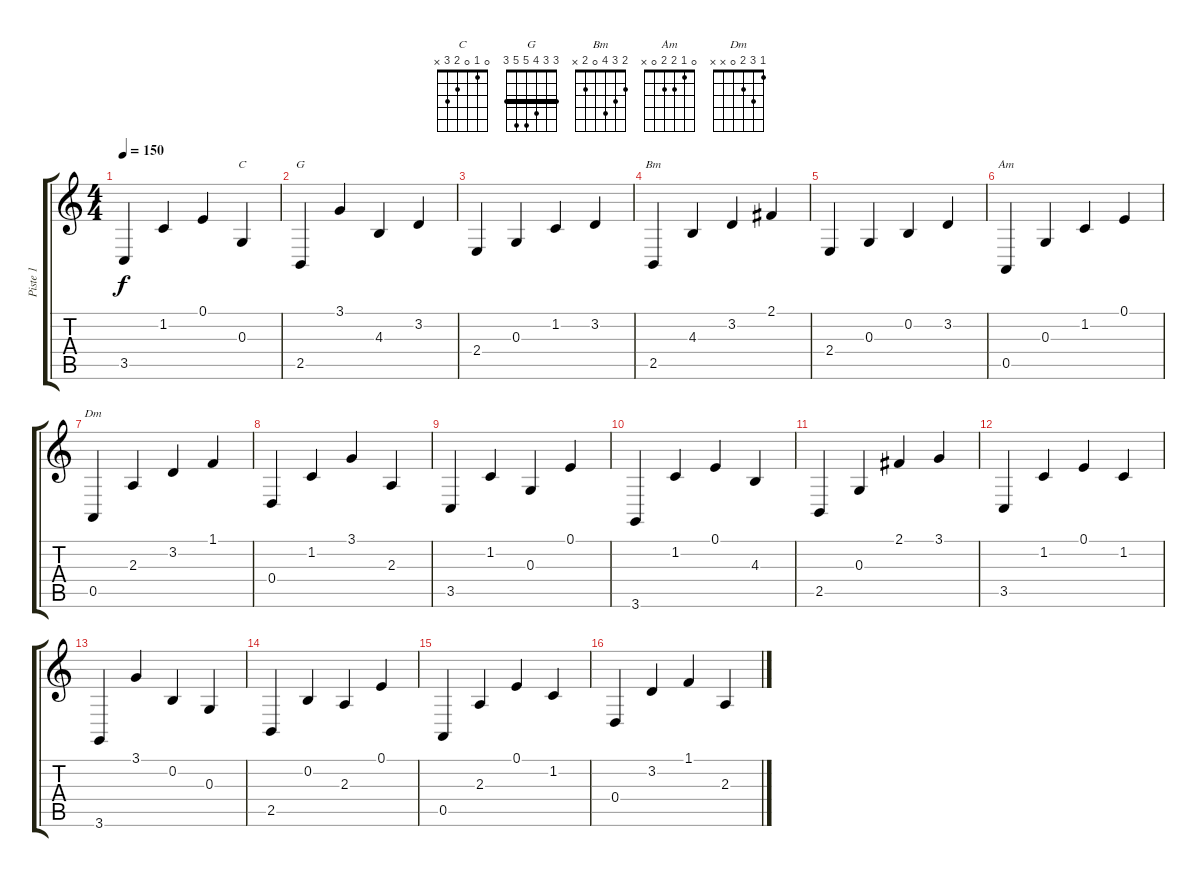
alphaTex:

\track ("Piste 1" "Piste 1") {instrument acousticgrandpiano}
\staff {score tabs}
\tuning (E4 B3 G3 D3 A2 E2) {hide}
\chord ("C" 0 1 0 2 3 x)
\chord ("G" 3 3 4 5 5 3) {barre 3}
\chord ("Bm" 2 3 4 0 2 x)
\chord ("Am" 0 1 2 2 0 x)
\chord ("Dm" 1 3 2 0 x x)
\ts (4 4)
\tempo 150
\clef g2
\ks c
3.5.4{dy f} 1.2.4 0.1.4 0.3.4{ch "C"} |
2.5.4{ch "G"} 3.1.4 4.3.4 3.2.4 |
2.4.4 0.3.4 1.2.4 3.2.4 |
2.5.4{ch "Bm"} 4.3.4 3.2.4 2.1.4 |
2.4.4 0.3.4 0.2.4 3.2.4 |
0.5.4{ch "Am"} 0.3.4 1.2.4 0.1.4 |
0.5.4{ch "Dm"} 2.3.4 3.2.4 1.1.4 |
0.4.4 1.2.4 3.1.4 2.3.4 |
3.5.4 1.2.4 0.3.4 0.1.4 |
3.6.4 1.2.4 0.1.4 4.3.4 |
2.5.4 0.3.4 2.1.4 3.1.4 |
3.5.4 1.2.4 0.1.4 1.2.4 |
3.6.4 3.1.4 0.2.4 0.3.4 |
2.5.4 0.2.4 2.3.4 0.1.4 |
0.5.4 2.3.4 0.1.4 1.2.4 |
0.4.4 3.2.4 1.1.4 2.3.4
